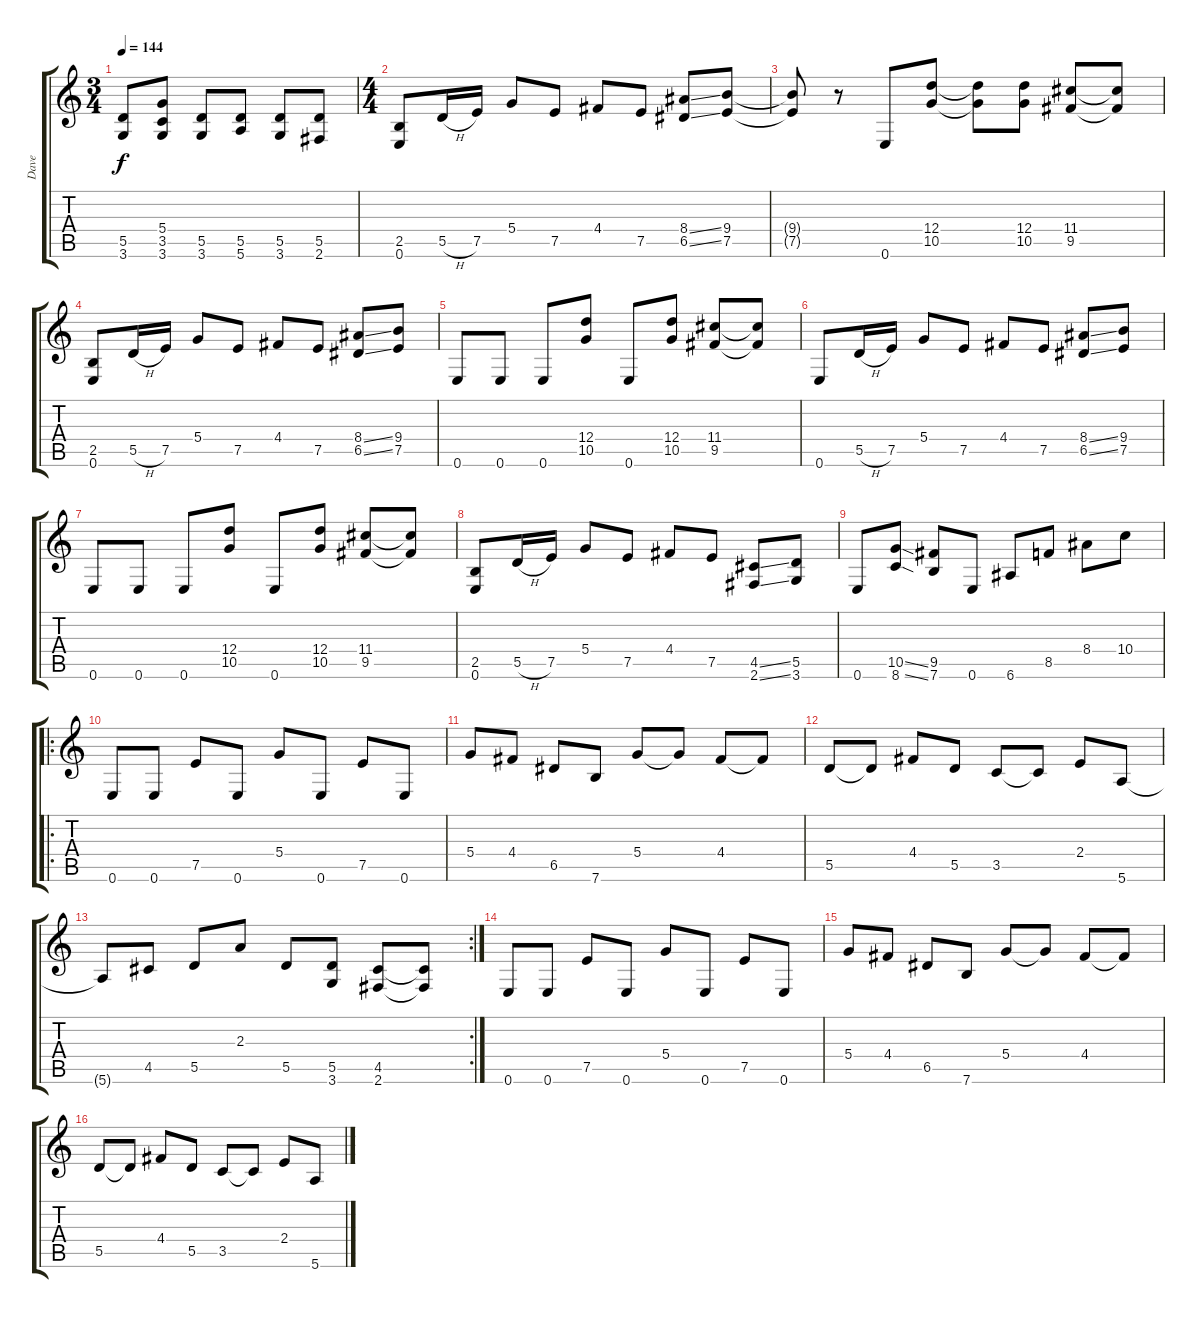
\track ("Dave" "Dave") {instrument distortionguitar}
\staff {score tabs}
\tuning (E4 B3 G3 D3 A2 E2) {hide}
\ts (3 4)
\tempo 144
\clef g2
\ks c
(5.5 3.6).8{dy f} (5.4 3.5 3.6).8 (5.5 3.6).8 (5.5 5.6).8 (5.5 3.6).8 (5.5 2.6).8 |
\ts (4 4)
(2.5 0.6).8 5.5{h}.16 7.5.16 5.4.8 7.5.8 4.4.8 7.5.8 (8.4{ss} 6.5{ss}).8 (9.4 7.5).8 |
(9.4{t} 7.5{t}).8 r.8 0.6.8 (12.4 10.5).8 (12.4{t} 10.5{t}).8 (12.4 10.5).8 (11.4 9.5).8 (11.4{t} 9.5{t}).8 |
(2.5 0.6).8 5.5{h}.16 7.5.16 5.4.8 7.5.8 4.4.8 7.5.8 (8.4{ss} 6.5{ss}).8 (9.4 7.5).8 |
0.6.8 0.6.8 0.6.8 (12.4 10.5).8 0.6.8 (12.4 10.5).8 (11.4 9.5).8 (11.4{t} 9.5{t}).8 |
0.6.8 5.5{h}.16 7.5.16 5.4.8 7.5.8 4.4.8 7.5.8 (8.4{ss} 6.5{ss}).8 (9.4 7.5).8 |
0.6.8 0.6.8 0.6.8 (12.4 10.5).8 0.6.8 (12.4 10.5).8 (11.4 9.5).8 (11.4{t} 9.5{t}).8 |
(2.5 0.6).8 5.5{h}.16 7.5.16 5.4.8 7.5.8 4.4.8 7.5.8 (4.5{ss} 2.6{ss}).8 (5.5 3.6).8 |
0.6.8 (10.5{ss} 8.6{ss}).8 (9.5 7.6).8 0.6.8 6.6.8 8.5.8 8.4.8 10.4.8 |
\ro
0.6.8 0.6.8 7.5.8 0.6.8 5.4.8 0.6.8 7.5.8 0.6.8 |
5.4.8 4.4.8 6.5.8 7.6.8 5.4.8 5.4{t}.8 4.4.8 4.4{t}.8 |
5.5.8 5.5{t}.8 4.4.8 5.5.8 3.5.8 3.5{t}.8 2.4.8 5.6.8 |
\rc 2
5.6{t}.8 4.5.8 5.5.8 2.3.8 5.5.8 (5.5 3.6).8 (4.5 2.6).8 (4.5{t} 2.6{t}).8 |
0.6.8 0.6.8 7.5.8 0.6.8 5.4.8 0.6.8 7.5.8 0.6.8 |
5.4.8 4.4.8 6.5.8 7.6.8 5.4.8 5.4{t}.8 4.4.8 4.4{t}.8 |
5.5.8 5.5{t}.8 4.4.8 5.5.8 3.5.8 3.5{t}.8 2.4.8 5.6.8
